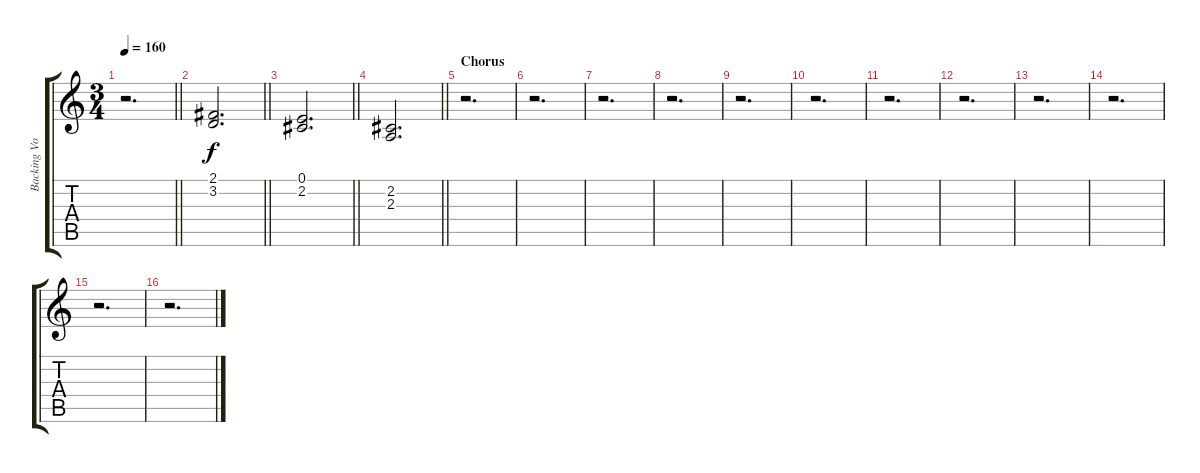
\track ("Backing Vocals" "Backing Vo") {instrument lead6voice}
\staff {score tabs}
\tuning (E4 B3 G3 D3 A2 D2) {hide}
\ts (3 4)
\tempo 160
\clef g2
\barLineRight lightlight
\ks c
r.2{d dy f} |
\barLineRight lightlight
(2.1 3.2).2{d} |
\barLineRight lightlight
(0.1 2.2).2{d} |
\barLineRight lightlight
(2.2 2.3).2{d} |
\section ("" "Chorus")
r.2{d} |
r.2{d} |
r.2{d} |
r.2{d} |
r.2{d} |
r.2{d} |
r.2{d} |
r.2{d} |
r.2{d} |
r.2{d} |
r.2{d} |
r.2{d}
